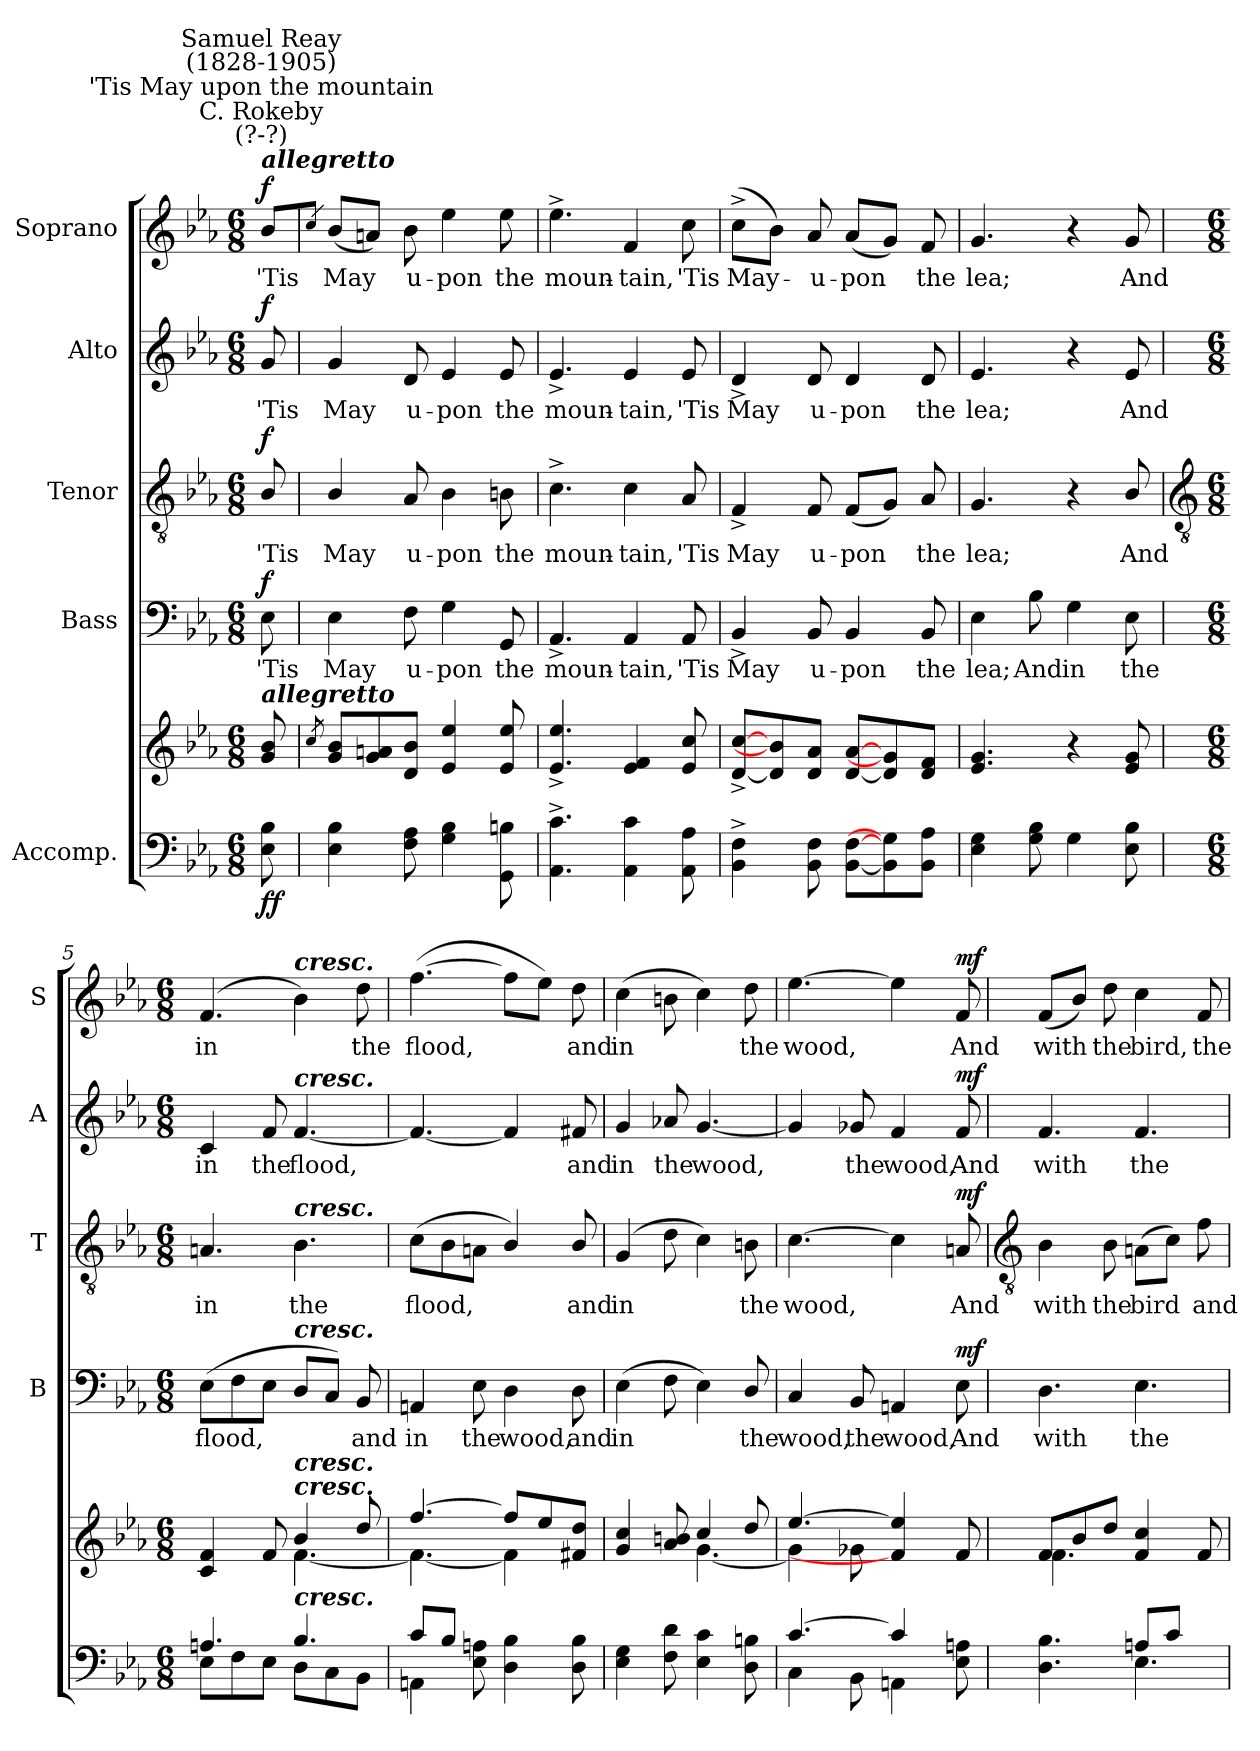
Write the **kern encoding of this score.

**kern	**kern	**dynam	**kern	**text	**dynam	**kern	**text	**dynam	**kern	**text	**dynam	**kern	**text	**dynam
*part5	*part5	*part5	*part4	*part4	*part4	*part3	*part3	*part3	*part2	*part2	*part2	*part1	*part1	*part1
*staff6	*staff5	*staff5/6	*staff4	*staff4	*staff4	*staff3	*staff3	*staff3	*staff2	*staff2	*staff2	*staff1	*staff1	*staff1
*I"Accomp.	*	*	*I"Bass	*	*	*I"Tenor	*	*	*I"Alto	*	*	*I"Soprano	*	*
*	*	*	*I'B	*	*	*I'T	*	*	*I'A	*	*	*I'S	*	*
*clefF4	*clefG2	*	*clefF4	*	*	*clefGv2	*	*	*clefG2	*	*	*clefG2	*	*
*k[b-e-a-]	*k[b-e-a-]	*	*k[b-e-a-]	*	*	*k[b-e-a-]	*	*	*k[b-e-a-]	*	*	*k[b-e-a-]	*	*
*E-:	*E-:	*	*E-:	*	*	*E-:	*	*	*E-:	*	*	*E-:	*	*
*M6/8	*M6/8	*	*M6/8	*	*	*M6/8	*	*	*M6/8	*	*	*M6/8	*	*
*MM96	*MM96	*	*MM96	*	*	*MM96	*	*	*MM96	*	*	*MM96	*	*
=	=	=	=	=	=	=	=	=	=	=	=	=	=	=
!	!	!	!	!	!	!	!	!	!	!	!	!LO:TX:a:Bi:t=allegretto	!	!
!	!	!	!	!	!	!	!	!	!	!	!	!LO:TX:a:cj:t=C. Rokeby\n(?-?)	!	!
!	!	!	!	!	!	!	!	!	!	!	!	!LO:TX:a:cj:t='Tis May upon the mountain	!	!
!	!	!	!	!	!	!	!	!	!	!	!	!LO:TX:a:cj:t=Samuel Reay\n(1828-1905)	!	!
!	!LO:TX:a:Bi:t=allegretto	!	!	!	!	!	!	!	!	!	!	!	!	!
!	!	!LO:DY:b=2	!	!LO:LY:b	!	!	!LO:LY:b	!	!	!LO:LY:b	!	!	!LO:LY:b	!
!	!	!LO:DY:n=1:b	!	!	!LO:DY:b	!	!	!LO:DY:b	!	!	!LO:DY:b	!	!	!LO:DY:b
8E- 8B-	8g 8b-	f f	8E-	'Tis	f	8B-/	'Tis	f	8g	'Tis	f	8b-L	'Tis	f
=1	=1	=1	=1	=1	=1	=1	=1	=1	=1	=1	=1	=1	=1	=1
.	8qcc/L	.	.	.	.	.	.	.	.	.	.	8qcc/J	.	.
!	!	!	!	!LO:LY:b	!	!	!LO:LY:b	!	!	!LO:LY:b	!	!	!LO:LY:b	!
4E- 4B-	8g 8b-	.	4E-	May	.	4B-/	May	.	4g	May	.	(<8b-L	May	.
.	8g 8an	.	.	.	.	.	.	.	.	.	.	8anJ)	.	.
!	!	!	!	!LO:LY:b	!	!	!LO:LY:b	!	!	!LO:LY:b	!	!	!LO:LY:b	!
8F 8A-	8d 8b-J	.	8F	u-	.	8A-	u-	.	8d	u-	.	8b-	u-	.
!	!	!	!	!LO:LY:b	!	!	!LO:LY:b	!	!	!LO:LY:b	!	!	!LO:LY:b	!
4G 4B-	4e- 4ee-	.	4G	-pon	.	4B-	-pon	.	4e-	-pon	.	4ee-	-pon	.
!	!	!	!	!LO:LY:b	!	!	!LO:LY:b	!	!	!LO:LY:b	!	!	!LO:LY:b	!
8GG 8Bn	8e- 8ee-	.	8GG	the	.	8Bn	the	.	8e-	the	.	8ee-	the	.
=2	=2	=2	=2	=2	=2	=2	=2	=2	=2	=2	=2	=2	=2	=2
!	!	!	!	!LO:LY:b	!	!	!LO:LY:b	!	!	!LO:LY:b	!	!	!LO:LY:b	!
4.AA-^ 4.c^	4.e-^ 4.ee-^	.	4.AA-^	moun-	.	4.c^	moun-	.	4.e-^	moun-	.	4.ee-^	moun-	.
!	!	!	!	!LO:LY:b	!	!	!LO:LY:b	!	!	!LO:LY:b	!	!	!LO:LY:b	!
4AA- 4c	4e- 4f	.	4AA-	-tain,	.	4c	-tain,	.	4e-	-tain,	.	4f	-tain,	.
!	!	!	!	!LO:LY:b	!	!	!LO:LY:b	!	!	!LO:LY:b	!	!	!LO:LY:b	!
8AA- 8A-	8e- 8cc	.	8AA-	'Tis	.	8A-	'Tis	.	8e-	'Tis	.	8cc	'Tis	.
=3	=3	=3	=3	=3	=3	=3	=3	=3	=3	=3	=3	=3	=3	=3
!	!	!	!	!LO:LY:b	!	!	!LO:LY:b	!	!	!LO:LY:b	!	!	!LO:LY:b	!
4BB-^ 4F^	[8d^ [8cc^L	.	4BB-^	May	.	4F^	May	.	4d^	May	.	(>8cc^L	May-	.
.	8d] 8b-]	.	.	.	.	.	.	.	.	.	.	8b-J)	.	.
!	!	!	!	!LO:LY:b	!	!	!LO:LY:b	!	!	!LO:LY:b	!	!	!LO:LY:b	!
8BB- 8F	8d 8a-J	.	8BB-	u-	.	8F	u-	.	8d	u-	.	8a-	u-	.
!	!	!	!	!LO:LY:b	!	!	!LO:LY:b	!	!	!LO:LY:b	!	!	!LO:LY:b	!
[8BB- [8FL	[8d [8a-L	.	4BB-	-pon	.	(<8FL	-pon	.	4d	-pon	.	(<8a-L	-pon	.
8BB-] 8G]	8d] 8g]	.	.	.	.	8GJ)	.	.	.	.	.	8gJ)	.	.
!	!	!	!	!LO:LY:b	!	!	!LO:LY:b	!	!	!LO:LY:b	!	!	!LO:LY:b	!
8BB- 8A-J	8d 8fJ	.	8BB-	the	.	8A-	the	.	8d	the	.	8f	the	.
=4	=4	=4	=4	=4	=4	=4	=4	=4	=4	=4	=4	=4	=4	=4
!	!	!	!	!LO:LY:b	!	!	!LO:LY:b	!	!	!LO:LY:b	!	!	!LO:LY:b	!
4E- 4G	4.e- 4.g	.	4E-	lea;	.	4.G	lea;	.	4.e-	lea;	.	4.g	lea;	.
!	!	!	!	!LO:LY:b	!	!	!	!	!	!	!	!	!	!
8G 8B-	.	.	8B-	And	.	.	.	.	.	.	.	.	.	.
!	!	!	!	!LO:LY:b	!	!	!	!	!	!	!	!	!	!
4G	4r	.	4G	in	.	4r	.	.	4r	.	.	4r	.	.
!	!	!	!	!LO:LY:b	!	!	!LO:LY:b	!	!	!LO:LY:b	!	!	!LO:LY:b	!
8E- 8B-	8e- 8g	.	8E-	the	.	8B-/	And	.	8e-	And	.	8g	And	.
!!LO:LB:g=z
=5	=5	=5	=5	=5	=5	=5	=5	=5	=5	=5	=5	=5	=5	=5
*	*	*	*	*	*	*clefGv2	*	*	*	*	*	*	*	*
*M6/8	*M6/8	*	*M6/8	*	*	*M6/8	*	*	*M6/8	*	*	*M6/8	*	*
*^	*^	*	*	*	*	*	*	*	*	*	*	*	*	*
!	!	!	!	!	!	!LO:LY:b	!	!	!LO:LY:b	!	!	!LO:LY:b	!	!	!LO:LY:b	!
4.An/	8E-\L	4c/ 4f/	4.ryy	.	(<8E-L	flood,	.	4.An	in	.	4c	in	.	(<4.f	in	.
.	8F\	.	.	.	8F	.	.	.	.	.	.	.	.	.	.	.
!	!	!	!	!	!	!	!	!	!	!	!	!LO:LY:b	!	!	!	!
.	8E-\J	8f/	.	.	8E-J	.	.	.	.	.	8f	the	.	.	.	.
!	!	!	!	!	!	!	!	!	!	!	!	!	!	!LO:TX:a:Bi:t=cresc.	!	!
!	!	!	!	!	!	!	!	!	!	!	!LO:TX:a:Bi:t=cresc.	!	!	!	!	!
!	!	!	!	!	!	!	!	!LO:TX:a:Bi:t=cresc.	!	!	!	!	!	!	!	!
!	!	!	!	!	!LO:TX:a:Bi:t=cresc.	!	!	!	!	!	!	!	!	!	!	!
!	!	!LO:TX:a:Bi:t=cresc.	!	!	!	!	!	!	!	!	!	!	!	!	!	!
!	!	!LO:TX:a:Bi:t=cresc.	!	!	!	!	!	!	!	!	!	!	!	!	!	!
!LO:TX:a:Bi:t=cresc.	!	!	!	!	!	!	!	!	!	!	!	!	!	!	!	!
!	!	!	!	!	!	!	!	!	!LO:LY:b	!	!	!LO:LY:b	!	!	!	!
4.B-/	8D\L	4b-/	[4.f\	.	8DL	.	.	4.B-	the	.	[4.f	flood,	.	4b-)	.	.
.	8C\	.	.	.	8CJ)	.	.	.	.	.	.	.	.	.	.	.
!	!	!	!	!	!	!LO:LY:b	!	!	!	!	!	!	!	!	!LO:LY:b	!
.	8BB-\J	8dd/	.	.	8BB-	and	.	.	.	.	.	.	.	8dd	the	.
=6	=6	=6	=6	=6	=6	=6	=6	=6	=6	=6	=6	=6	=6	=6	=6	=6
!	!	!	!	!	!	!LO:LY:b	!	!	!LO:LY:b	!	!	!	!	!	!LO:LY:b	!
8c/L	4AAn\	[4.ff/	4.f\_	.	4AAn	in	.	(>8cL	flood,	.	4.f_	.	.	(>[4.ff	flood,	.
8B-/J	.	.	.	.	.	.	.	8B-	.	.	.	.	.	.	.	.
!	!	!	!	!	!	!LO:LY:b	!	!	!	!	!	!	!	!	!	!
2ryy	8E-\ 8An\	.	.	.	8E-	the	.	8AnJ	.	.	.	.	.	.	.	.
!	!	!	!	!	!	!LO:LY:b	!	!	!	!	!	!	!	!	!	!
.	4D\ 4B-\	8ff/L]	4f\]	.	4D	wood,	.	4B-/)	.	.	4f]	.	.	8ffL]	.	.
.	.	8ee-/	.	.	.	.	.	.	.	.	.	.	.	8ee-J)	.	.
!	!	!	!	!	!	!LO:LY:b	!	!	!LO:LY:b	!	!	!LO:LY:b	!	!	!LO:LY:b	!
.	8D\ 8B-\	8f#X/ 8dd/J	8ryy	.	8D	and	.	8B-/	and	.	8f#X	and	.	8dd	and	.
=7	=7	=7	=7	=7	=7	=7	=7	=7	=7	=7	=7	=7	=7	=7	=7	=7
!	!	!	!	!	!	!LO:LY:b	!	!	!LO:LY:b	!	!	!LO:LY:b	!	!	!LO:LY:b	!
2.ryy	4E-\ 4G\	4g/ 4cc/	4.ryy	.	(>4E-	in	.	(>4G	in	.	4g	in	.	(>4cc	in	.
!	!	!	!	!	!	!	!	!	!	!	!	!LO:LY:b	!	!	!	!
.	8F\ 8d\	8a-/ 8bn/	.	.	8F	.	.	8d	.	.	8a-X	the	.	8bn	.	.
!	!	!	!	!	!	!	!	!	!	!	!	!LO:LY:b	!	!	!	!
.	4E-\ 4c\	4cc/	[4.g\	.	4E-)	.	.	4c)	.	.	[4.g	wood,	.	4cc)	.	.
!	!	!	!	!	!	!LO:LY:b	!	!	!LO:LY:b	!	!	!	!	!	!LO:LY:b	!
.	8D\ 8Bn\	8dd/	.	.	8D/	the	.	8Bn	the	.	.	.	.	8dd	the	.
=8	=8	=8	=8	=8	=8	=8	=8	=8	=8	=8	=8	=8	=8	=8	=8	=8
!	!	!	!	!	!	!LO:LY:b	!	!	!LO:LY:b	!	!	!	!	!	!LO:LY:b	!
[4.c/	4C\	[4.ee-/	4g\]	.	4C	wood,	.	[4.c	wood,	.	4g]	.	.	[4.ee-	wood,	.
!	!	!	!	!	!	!LO:LY:b	!	!	!	!	!	!LO:LY:b	!	!	!	!
.	8BB-\	.	8g-X\	.	8BB-	the	.	.	.	.	8g-X	the	.	.	.	.
!	!	!	!	!	!	!LO:LY:b	!	!	!	!	!	!LO:LY:b	!	!	!	!
4c/]	4AAn\	4f/] 4ee-/]	4.ryy	.	4AAn	wood,	.	4c]	.	.	4f	wood,	.	4ee-]	.	.
!	!	!	!	!LO:DY:b=2	!	!LO:LY:b	!	!	!LO:LY:b	!	!	!LO:LY:b	!	!	!LO:LY:b	!
!	!	!	!	!LO:DY:n=1:b	!	!	!LO:DY:b	!	!	!LO:DY:b	!	!	!LO:DY:b	!	!	!LO:DY:b
8ryy	8E-\ 8An\	8f/	.	mf mf	8E-	And	mf	8An	And	mf	8f	And	mf	8f	And	mf
!!LO:LB:g=z
=9	=9	=9	=9	=9	=9	=9	=9	=9	=9	=9	=9	=9	=9	=9	=9	=9
*	*	*	*	*	*	*	*	*clefGv2	*	*	*	*	*	*	*	*
!	!	!	!	!	!	!LO:LY:b	!	!	!LO:LY:b	!	!	!LO:LY:b	!	!	!LO:LY:b	!
4.ryy	4.D\ 4.B-\	8f/L	4.f\	.	4.D	with	.	4B-	with	.	4.f	with	.	(<8fL	with	.
.	.	8b-/	.	.	.	.	.	.	.	.	.	.	.	8b-J)	.	.
!	!	!	!	!	!	!	!	!	!LO:LY:b	!	!	!	!	!	!LO:LY:b	!
.	.	8dd/J	.	.	.	.	.	8B-	the	.	.	.	.	8dd	the	.
!	!	!	!	!	!	!LO:LY:b	!	!	!LO:LY:b	!	!	!LO:LY:b	!	!	!LO:LY:b	!
8An/L	4.E-\	4f/ 4cc/	4.ryy	.	4.E-	the	.	(>8AnL	bird	.	4.f	the	.	4cc	bird,	.
8c/J	.	.	.	.	.	.	.	8cJ)	.	.	.	.	.	.	.	.
!	!	!	!	!	!	!	!	!	!LO:LY:b	!	!	!	!	!	!LO:LY:b	!
8ryy	.	8f/	.	.	.	.	.	8f	and	.	.	.	.	8f	the	.
*v	*v	*	*	*	*	*	*	*	*	*	*	*	*	*	*	*
*	*v	*v	*	*	*	*	*	*	*	*	*	*	*	*	*
=	=	=	=	=	=	=	=	=	=	=	=	=	=	=
*-	*-	*-	*-	*-	*-	*-	*-	*-	*-	*-	*-	*-	*-	*-
